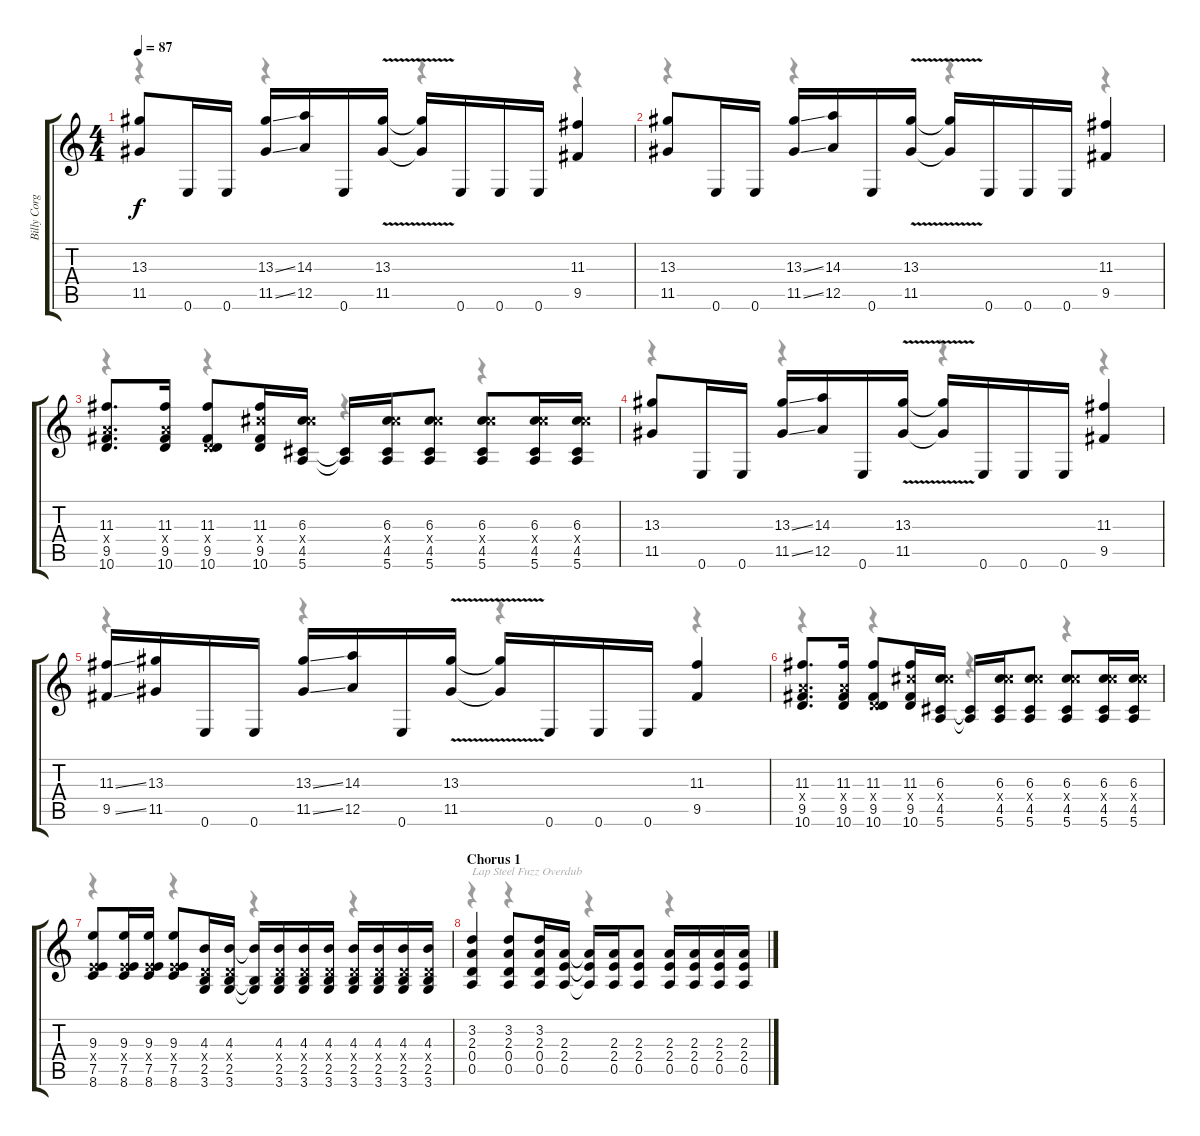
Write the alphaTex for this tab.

\track ("Billy Corgan - Lead Guitar" "Billy Corg") {instrument distortionguitar}
\staff {score tabs}
\tuning (E4 B3 G3 D3 A2 E2) {hide}
\voice
\ts (4 4)
\tempo 87
\clef g2
\ks c
(13.3 11.5).8{dy f} 0.6.16 0.6.16 (13.3{ss} 11.5{ss}).16 (14.3 12.5).16 0.6.16 (13.3{v} 11.5{v}).16 (13.3{v t} 11.5{v t}).16 0.6.16 0.6.16 0.6.16 (11.3 9.5).4 |
(13.3 11.5).8 0.6.16 0.6.16 (13.3{ss} 11.5{ss}).16 (14.3 12.5).16 0.6.16 (13.3{v} 11.5{v}).16 (13.3{v t} 11.5{v t}).16 0.6.16 0.6.16 0.6.16 (11.3 9.5).4 |
(11.3 7.4{x} 9.5 10.6).8{d} (11.3 7.4{x} 9.5 10.6).16 (11.3 0.4{x} 9.5 10.6).8 (11.3 11.4{x} 9.5 10.6).16 (6.3 11.4{x} 4.5 5.6).16 (4.5{t} 5.6{t}).16 (6.3 11.4{x} 4.5 5.6).16 (6.3 11.4{x} 4.5 5.6).8 (6.3 11.4{x} 4.5 5.6).8 (6.3 11.4{x} 4.5 5.6).16 (6.3 11.4{x} 4.5 5.6).16 |
(13.3 11.5).8 0.6.16 0.6.16 (13.3{ss} 11.5{ss}).16 (14.3 12.5).16 0.6.16 (13.3{v} 11.5{v}).16 (13.3{v t} 11.5{v t}).16 0.6.16 0.6.16 0.6.16 (11.3 9.5).4 |
(11.3{ss} 9.5{ss}).16 (13.3 11.5).16 0.6.16 0.6.16 (13.3{ss} 11.5{ss}).16 (14.3 12.5).16 0.6.16 (13.3{v} 11.5{v}).16 (13.3{v t} 11.5{v t}).16 0.6.16 0.6.16 0.6.16 (11.3 9.5).4 |
(11.3 7.4{x} 9.5 10.6).8{d} (11.3 7.4{x} 9.5 10.6).16 (11.3 0.4{x} 9.5 10.6).8 (11.3 11.4{x} 9.5 10.6).16 (6.3 11.4{x} 4.5 5.6).16 (4.5{t} 5.6{t}).16 (6.3 11.4{x} 4.5 5.6).16 (6.3 11.4{x} 4.5 5.6).8 (6.3 11.4{x} 4.5 5.6).8 (6.3 11.4{x} 4.5 5.6).16 (6.3 11.4{x} 4.5 5.6).16 |
(9.3 2.4{x} 7.5 8.6).8 (9.3 2.4{x} 7.5 8.6).16 (9.3 2.4{x} 7.5 8.6).16 (9.3 2.4{x} 7.5 8.6).8 (4.3 0.4{x} 2.5 3.6).16 (4.3 0.4{x} 2.5 3.6).16 (4.3{t} 2.5{t} 3.6{t}).16 (4.3 0.4{x} 2.5 3.6).16 (4.3 0.4{x} 2.5 3.6).16 (4.3 0.4{x} 2.5 3.6).16 (4.3 0.4{x} 2.5 3.6).16 (4.3 0.4{x} 2.5 3.6).16 (4.3 0.4{x} 2.5 3.6).16 (4.3 0.4{x} 2.5 3.6).16 |
\section ("" "Chorus 1")
(3.2 2.3 0.4 0.5).4 (3.2 2.3 0.4 0.5).8 (3.2 2.3 0.4 0.5).16 (2.3 2.4 0.5).16 (2.3{t} 2.4{t} 0.5{t}).16 (2.3 2.4 0.5).16 (2.3 2.4 0.5).8 (2.3 2.4 0.5).16 (2.3 2.4 0.5).16 (2.3 2.4 0.5).16 (2.3 2.4 0.5).16
\voice
\clef g2
\ottava regular
\simile none
\ks c
r.4{dy f} r.4 r.4 r.4 |
r.4 r.4 r.4 r.4 |
r.4 r.4 r.4 r.4 |
r.4 r.4 r.4 r.4 |
r.4 r.4 r.4 r.4 |
r.4 r.4 r.4 r.4 |
r.4 r.4 r.4 r.4 |
r.4{txt "Lap Steel Fuzz Overdub"} r.4 r.4 r.4
